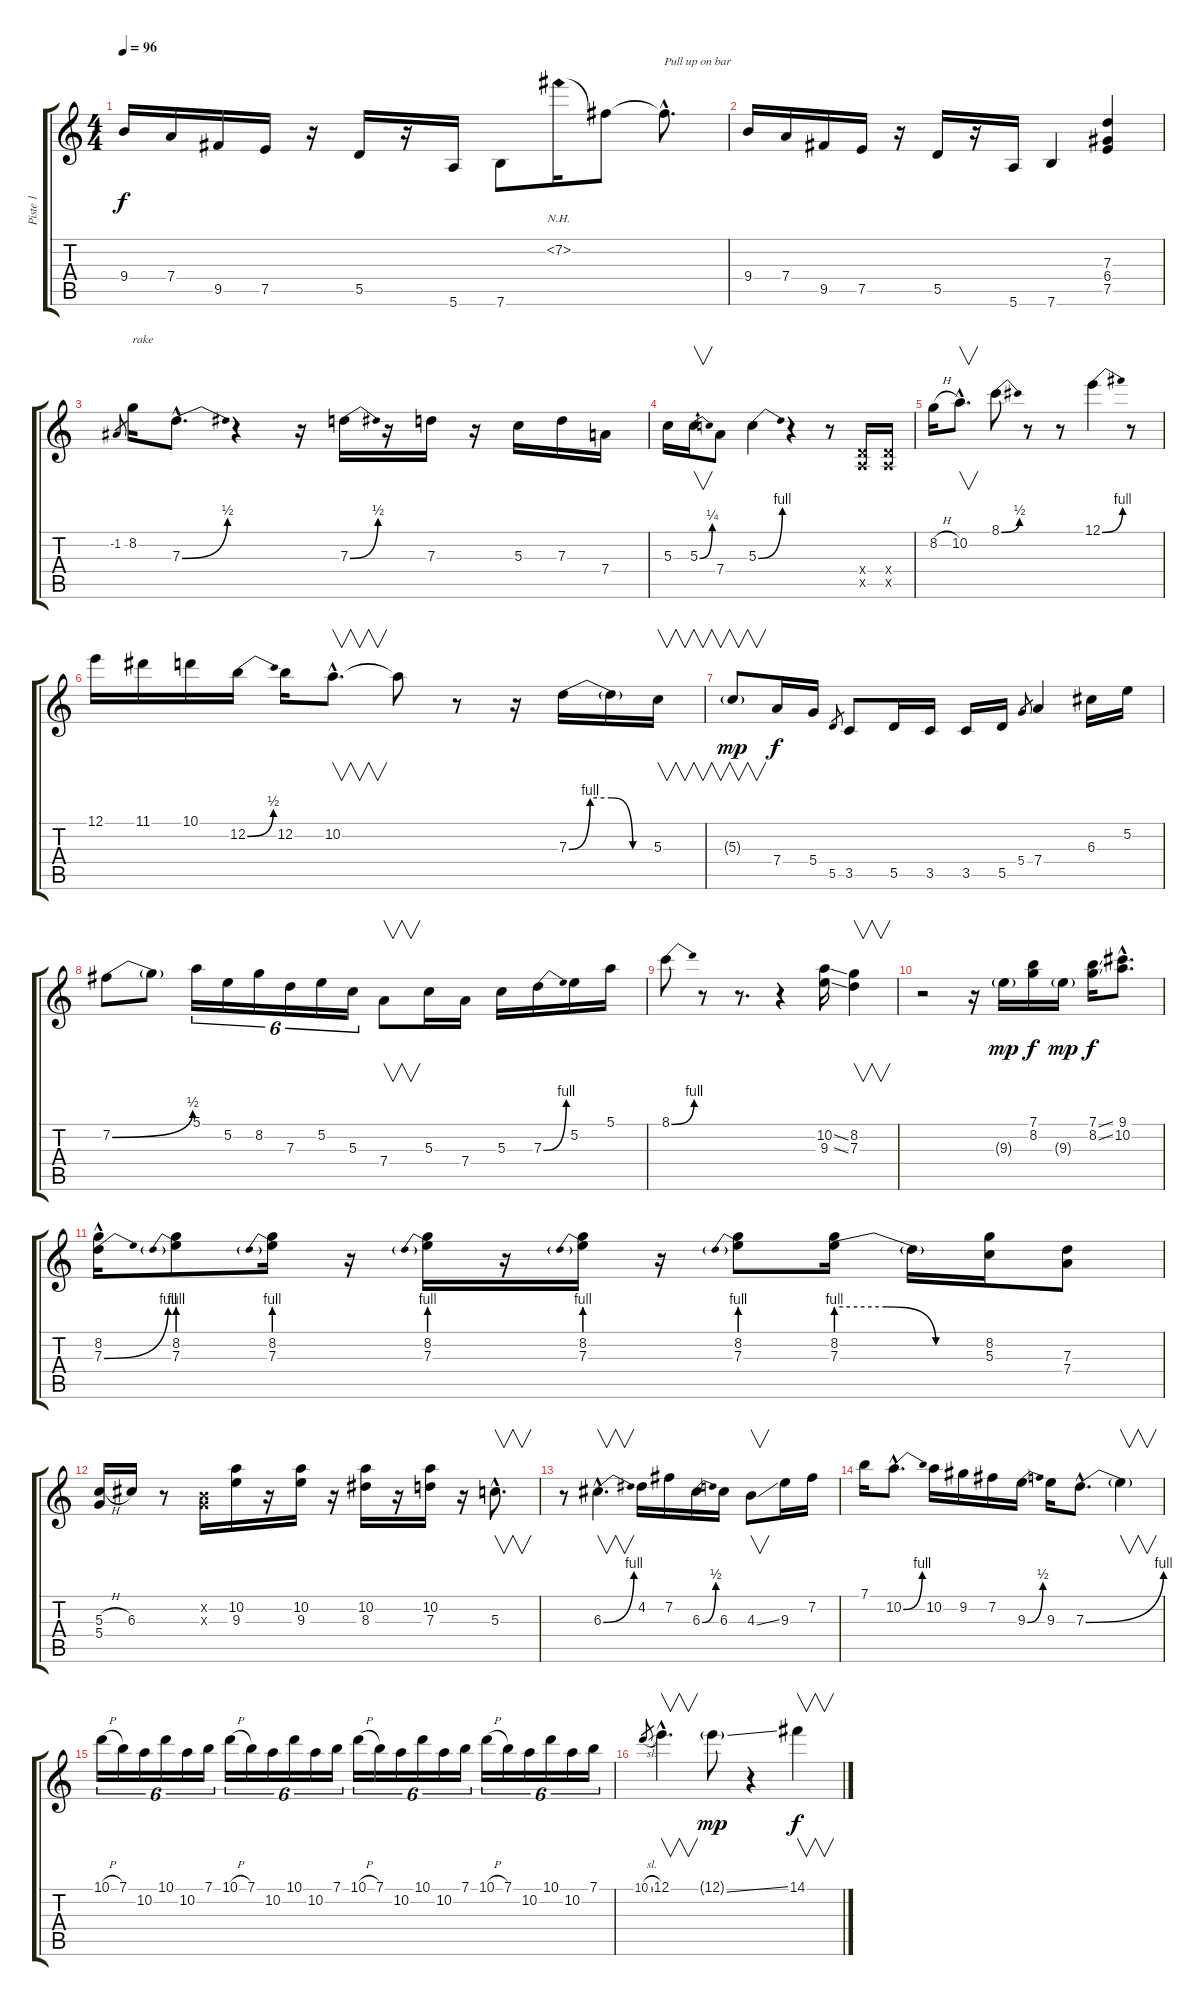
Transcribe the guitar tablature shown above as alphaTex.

\track ("Piste 1" "Piste 1") {instrument overdrivenguitar}
\staff {score tabs}
\tuning (E4 B3 G3 D3 A2 E2) {hide}
\ts (4 4)
\tempo 96
\clef g2
\ks c
9.4.16{dy f} 7.4.16 9.5.16 7.5.16 r.16 5.5.16 r.16 5.6.16 7.6.8 7.2{nh}.16 7.2{t}.8 7.2{hac t}.8{d txt "Pull up on bar"} |
9.4.16 7.4.16 9.5.16 7.5.16 r.16 5.5.16 r.16 5.6.16 7.6.4 (7.3 6.4 7.5).4 |
-1.2.8{gr} 8.2.16{txt "rake"} 7.3{be (bend 0 0 60 2) hac}.8{d} r.4 r.16 7.3{be (bend 0 0 60 2)}.16 r.16 7.3.16 r.16 5.3.16 7.3.16 7.4.16 |
5.3.16 5.3{be (bend 0 0 60 1)}.16{v} 7.4.8 5.3{be (bend 0 0 60 4)}.4 r.4 r.8 (0.4{x} 0.5{x}).16 (0.4{x} 0.5{x}).16 |
8.2{h}.16 10.2{hac}.8{v d} 8.1{be (bend 0 0 60 2)}.8 r.8 r.8 12.1{be (bend 0 0 60 4)}.4 r.8 |
12.1.16 11.1.16 10.1.16 12.2{be (bend 0 0 60 2)}.16 12.2.16 10.2{hac}.8{v d} 10.2{t}.8 r.8 r.16 7.3{be (custom 0 0 15 4 30 4 45 0 60 0)}.16 7.3{t}.16 5.3.16{v} |
5.3{g}.8{v dy mp} 7.4.16{dy f} 5.4.16 5.5.8{gr} 3.5.8 5.5.16 3.5.16 3.5.16 5.5.16 5.4.8{gr} 7.4.4 6.3.16 5.2.16 |
7.2{be (bend 0 0 60 2)}.8 7.2{t}.8 5.1.16{tu (6 4)} 5.2.16{tu (6 4)} 8.2.16{tu (6 4)} 7.3.16{tu (6 4)} 5.2.16{tu (6 4)} 5.3.16{tu (6 4)} 7.4.8{v} 5.3.16 7.4.16 5.3.16 7.3{be (bend 0 0 60 4)}.16 5.2.16 5.1.16 |
8.1{be (bend 0 0 60 4)}.8 r.8 r.8{d} r.4 (10.2{ss} 9.3{ss}).16 (8.2 7.3).4{v} |
r.2 r.16 9.3{g}.16{dy mp} (7.1 8.2).16{dy f} 9.3{g}.16{dy mp} (7.1{ss} 8.2{ss}).16{dy f} (9.1{hac} 10.2{hac}).8{d} |
(8.2 7.3{be (bend 0 0 60 4) hac}).16 (8.2 7.3{be (prebend 0 4 60 4)}).8 (8.2 7.3{be (prebend 0 4 60 4)}).16 r.16 (8.2 7.3{be (prebend 0 4 60 4)}).16 r.16 (8.2 7.3{be (prebend 0 4 60 4)}).16 r.16 (8.2 7.3{be (prebend 0 4 60 4)}).8 (8.2 7.3{be (custom 0 4 20 4 40 0 60 0)}).16 7.3{t}.16 (8.2 5.3).16 (7.3 7.4).8 |
(5.3{h} 5.4).16 6.3.16 r.8 (0.2{x} 0.3{x}).16 (10.2 9.3).16 r.16 (10.2 9.3).16 r.16 (10.2 8.3).16 r.16 (10.2 7.3).16 r.16 5.3{hac}.8{v d} |
r.8 6.3{be (bend 0 0 60 4) hac}.4{v d} 4.2.16 7.2.16 6.3{be (bend 0 0 60 2)}.16 6.3.16 4.3{ss}.8{v} 9.3.16 7.2.16 |
7.1.16 10.2{be (bend 0 0 60 4) hac}.8{d} 10.2.16 9.2.16 7.2.16 9.3{be (bend 0 0 60 2)}.16 9.3.16 7.3{be (bend 0 0 60 4) hac}.8{d} 7.3{t}.4{v} |
10.1{h}.16{tu (6 4)} 7.1.16{tu (6 4)} 10.2.16{tu (6 4)} 10.1.16{tu (6 4)} 10.2.16{tu (6 4)} 7.1.16{tu (6 4)} 10.1{h}.16{tu (6 4)} 7.1.16{tu (6 4)} 10.2.16{tu (6 4)} 10.1.16{tu (6 4)} 10.2.16{tu (6 4)} 7.1.16{tu (6 4)} 10.1{h}.16{tu (6 4)} 7.1.16{tu (6 4)} 10.2.16{tu (6 4)} 10.1.16{tu (6 4)} 10.2.16{tu (6 4)} 7.1.16{tu (6 4)} 10.1{h}.16{tu (6 4)} 7.1.16{tu (6 4)} 10.2.16{tu (6 4)} 10.1.16{tu (6 4)} 10.2.16{tu (6 4)} 7.1.16{tu (6 4)} |
10.1{sl}.8{gr} 12.1{hac}.4{v d} 12.1{ss g}.8{dy mp} r.4 14.1.4{v dy f}
